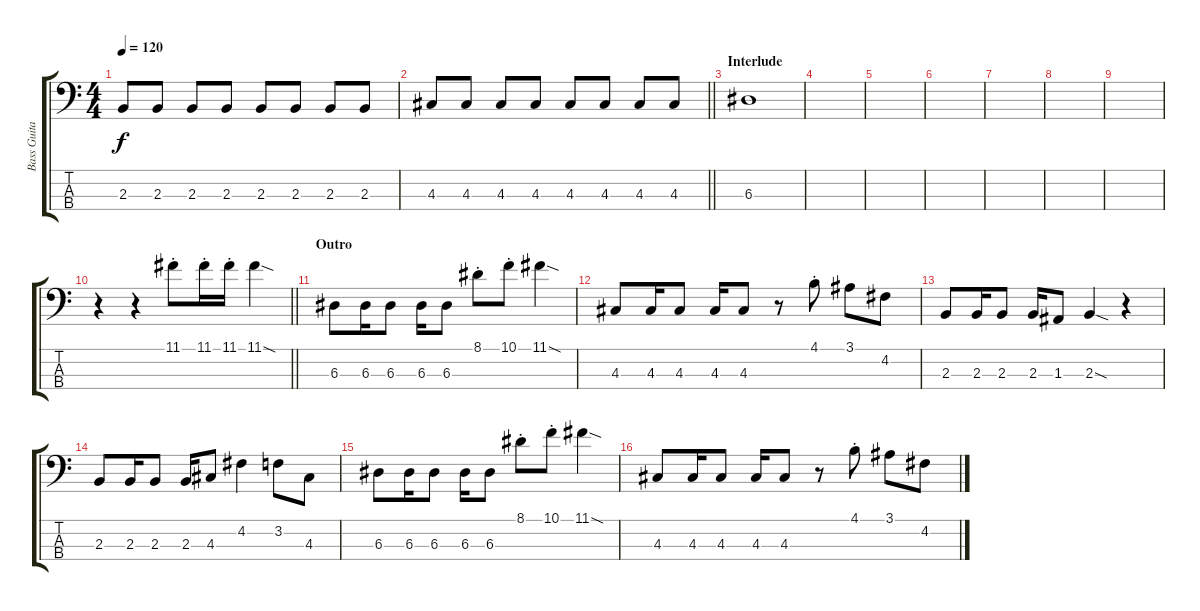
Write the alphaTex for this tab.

\track ("Bass Guitar" "Bass Guita") {instrument slapbass1}
\staff {score tabs}
\tuning (G2 D2 A1 E1) {hide}
\ts (4 4)
\tempo 120
\clef f4
\ks c
2.3.8{dy f} 2.3.8 2.3.8 2.3.8 2.3.8 2.3.8 2.3.8 2.3.8 |
\barLineRight lightlight
4.3.8 4.3.8 4.3.8 4.3.8 4.3.8 4.3.8 4.3.8 4.3.8 |
\section ("" "Interlude")
6.3.1 |
|
|
|
|
|
|
\barLineRight lightlight
r.4 r.4 11.1{st}.8 11.1{st}.16 11.1{st}.16 11.1{sod}.4 |
\section ("" "Outro")
6.3.8 6.3.16 6.3.8 6.3.16 6.3.8 8.1{st}.8 10.1{st}.8 11.1{sod}.4 |
4.3.8 4.3.16 4.3.8 4.3.16 4.3.8 r.8 4.1{st}.8 3.1.8 4.2.8 |
2.3.8 2.3.16 2.3.8 2.3.16 1.3.8 2.3{sod}.4 r.4 |
2.3.8 2.3.16 2.3.8 2.3.16 4.3.8 4.2.4 3.2.8 4.3.8 |
6.3.8 6.3.16 6.3.8 6.3.16 6.3.8 8.1{st}.8 10.1{st}.8 11.1{sod}.4 |
4.3.8 4.3.16 4.3.8 4.3.16 4.3.8 r.8 4.1{st}.8 3.1.8 4.2.8
